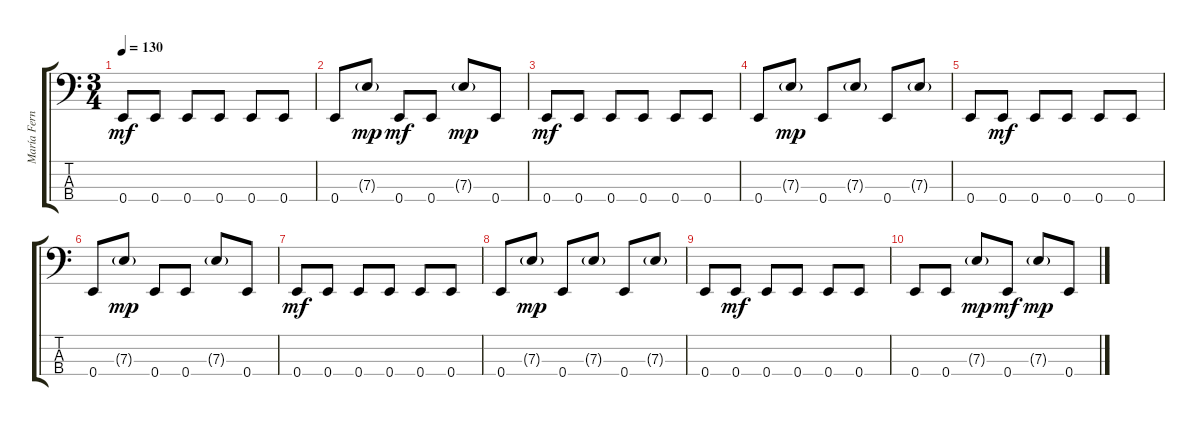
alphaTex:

\track ("María Fernanda (bajo)" "María Fern") {instrument electricbassfinger}
\staff {score tabs}
\tuning (G2 D2 A1 E1) {hide}
\ts (3 4)
\tempo 130
\clef f4
\ks c
0.4.8{dy mf} 0.4.8 0.4.8 0.4.8 0.4.8 0.4.8 |
0.4.8 7.3{g}.8{dy mp} 0.4.8{dy mf} 0.4.8 7.3{g}.8{dy mp} 0.4.8 |
0.4.8{dy mf} 0.4.8 0.4.8 0.4.8 0.4.8 0.4.8 |
0.4.8 7.3{g}.8{dy mp} 0.4.8 7.3{g}.8 0.4.8 7.3{g}.8 |
0.4.8 0.4.8{dy mf} 0.4.8 0.4.8 0.4.8 0.4.8 |
0.4.8 7.3{g}.8{dy mp} 0.4.8 0.4.8 7.3{g}.8 0.4.8 |
0.4.8{dy mf} 0.4.8 0.4.8 0.4.8 0.4.8 0.4.8 |
0.4.8 7.3{g}.8{dy mp} 0.4.8 7.3{g}.8 0.4.8 7.3{g}.8 |
0.4.8 0.4.8{dy mf} 0.4.8 0.4.8 0.4.8 0.4.8 |
0.4.8 0.4.8 7.3{g}.8{dy mp} 0.4.8{dy mf} 7.3{g}.8{dy mp} 0.4.8
